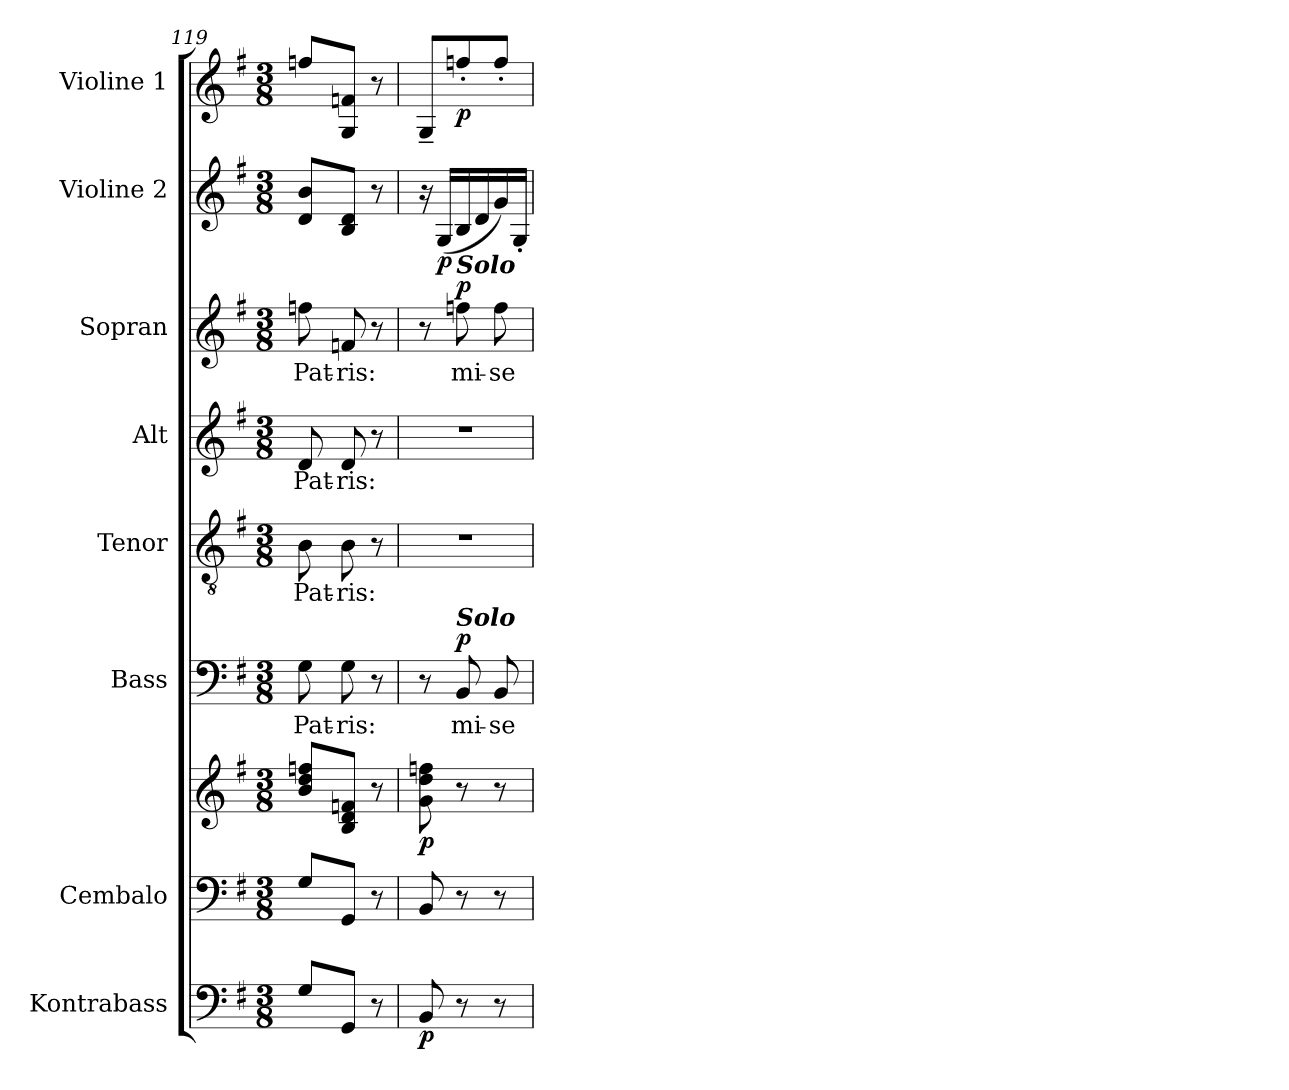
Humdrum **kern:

**kern	**dynam	**kern	**kern	**dynam	**kern	**text	**dynam	**kern	**text	**kern	**text	**kern	**text	**dynam	**kern	**dynam	**kern	**dynam
*part8	*part8	*part7	*part7	*part7	*part6	*part6	*part6	*part5	*part5	*part4	*part4	*part3	*part3	*part3	*part2	*part2	*part1	*part1
*staff9	*staff9	*staff8	*staff7	*staff7/8	*staff6	*staff6	*staff6	*staff5	*staff5	*staff4	*staff4	*staff3	*staff3	*staff3	*staff2	*staff2	*staff1	*staff1
*I"Kontrabass	*	*I"Cembalo	*	*	*I"Bass	*	*	*I"Tenor	*	*I"Alt	*	*I"Sopran	*	*	*I"Violine 2	*	*I"Violine 1	*
*I'Kb.	*	*I'Cemb.	*	*	*I'B.	*	*	*I'T.	*	*I'A.	*	*I'S.	*	*	*I'Vl. 2	*	*I'Vl. 1	*
*clefF4	*	*clefF4	*clefG2	*	*clefF4	*	*	*clefGv2	*	*clefG2	*	*clefG2	*	*	*clefG2	*	*clefG2	*
*ITrd7c12	*	*	*	*	*	*	*	*	*	*	*	*	*	*	*	*	*	*
*k[f#]	*	*k[f#]	*k[f#]	*	*k[f#]	*	*	*k[f#]	*	*k[f#]	*	*k[f#]	*	*	*k[f#]	*	*k[f#]	*
*G:	*	*G:	*G:	*	*G:	*	*	*G:	*	*G:	*	*G:	*	*	*G:	*	*G:	*
*M3/8	*	*M3/8	*M3/8	*	*M3/8	*	*	*M3/8	*	*M3/8	*	*M3/8	*	*	*M3/8	*	*M3/8	*
=119	=119	=119	=119	=119	=119	=119	=119	=119	=119	=119	=119	=119	=119	=119	=119	=119	=119	=119
!	!	!	!	!	!	!LO:LY:b	!	!	!LO:LY:b	!	!LO:LY:b	!	!LO:LY:b	!	!	!	!	!
8GG/L	.	8G/L	8b/ 8dd/ 8ffn/L	.	8G\	Pat-	.	8B\	Pat-	8d/	Pat-	8ffn\	Pat-	.	8d/ 8b/L	.	8ffn/L	.
!	!	!	!	!	!	!LO:LY:b	!	!	!LO:LY:b	!	!LO:LY:b	!	!LO:LY:b	!	!	!	!	!
8GGG/J	.	8GG/J	8B/ 8d/ 8fn/J	.	8G\	-ris:	.	8B\	-ris:	8d/	-ris:	8fn/	-ris:	.	8B/ 8d/J	.	8G/ 8fn/J	.
8r	.	8r	8r	.	8r	.	.	8r	.	8r	.	8r	.	.	8r	.	8r	.
!!LO:PB:g=z
=120	=120	=120	=120	=120	=120	=120	=120	=120	=120	=120	=120	=120	=120	=120	=120	=120	=120	=120
!	!LO:DY:b	!	!	!LO:DY:b	!	!	!	!	!	!	!	!	!	!	!	!	!	!
8BBB/	p	8BB/	8g\ 8dd\ 8ffn\	p	8r	.	.	4.r	.	4.r	.	8r	.	.	16r	.	8G~</L	.
!	!	!	!	!	!	!	!	!	!	!	!	!	!	!	!	!LO:DY:b	!	!
.	.	.	.	.	.	.	.	.	.	.	.	.	.	.	(<16G/LL	p	.	.
!	!	!	!	!	!	!	!	!	!	!	!	!LO:TX:a:Bi:t=Solo	!	!	!	!	!	!
!	!	!	!	!	!LO:TX:a:Bi:t=Solo	!	!	!	!	!	!	!	!	!	!	!	!	!
!	!	!	!	!	!	!LO:LY:b	!LO:DY:a	!	!	!	!	!	!LO:LY:b	!LO:DY:a	!	!	!	!LO:DY:b
8r	.	8r	8r	.	8BB/	mi-	p	.	.	.	.	8ffn\	mi-	p	16B/	.	8ffn'</	p
.	.	.	.	.	.	.	.	.	.	.	.	.	.	.	16d/	.	.	.
!	!	!	!	!	!	!LO:LY:b	!	!	!	!	!	!	!LO:LY:b	!	!	!	!	!
8r	.	8r	8r	.	8BB/	-se-	.	.	.	.	.	8ff\	-se-	.	16g/)	.	8ff'</J	.
.	.	.	.	.	.	.	.	.	.	.	.	.	.	.	16G'</JJ	.	.	.
=	=	=	=	=	=	=	=	=	=	=	=	=	=	=	=	=	=	=
*-	*-	*-	*-	*-	*-	*-	*-	*-	*-	*-	*-	*-	*-	*-	*-	*-	*-	*-
